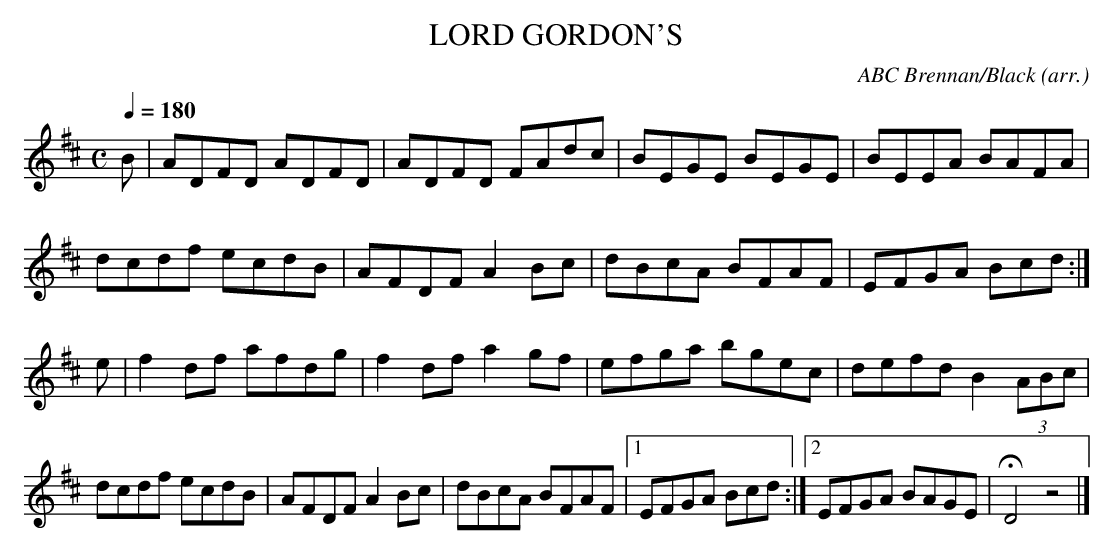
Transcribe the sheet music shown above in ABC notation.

X:1
T:LORD GORDON'S
C:ABC Brennan/Black (arr.)
Q:1/4=180
M:C
L:1/8
K:D
B|ADFD ADFD|ADFD FAdc|BEGE BEGE|BEEA BAFA|
dcdf ecdB|AFDF A2Bc|dBcA BFAF|EFGA Bcd:|
e|f2df afdg|f2df a2gf|efga bgec|defd B2 (3ABc|
dcdf ecdB|AFDF A2Bc|dBcA BFAF|1 EFGA Bcd:|\
[2 EFGA BAGE|HD4z4|]
